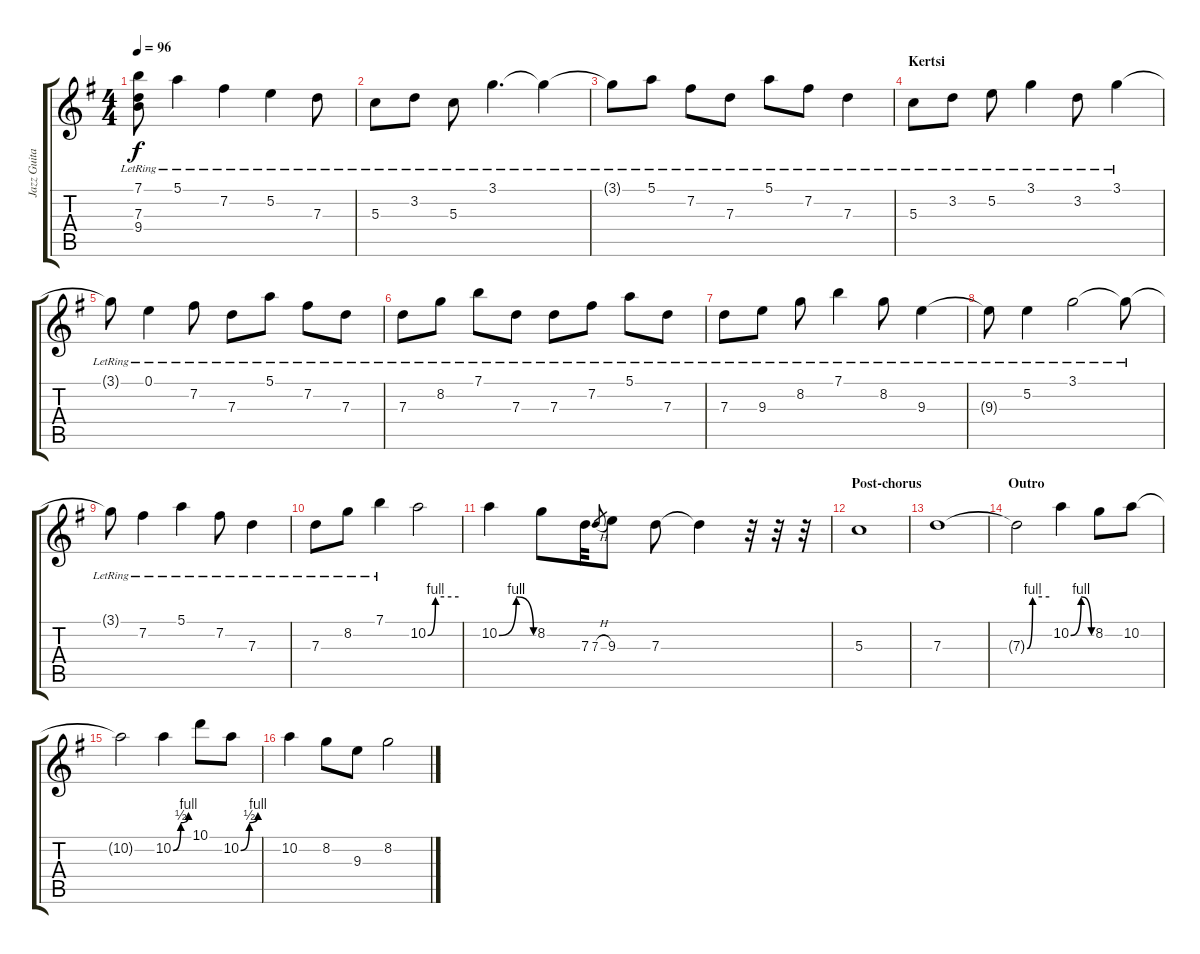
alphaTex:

\track ("Jazz Guitar" "Jazz Guita") {instrument electricguitarjazz}
\staff {score tabs}
\tuning (E4 B3 G3 D3 A2 E2) {hide}
\ts (4 4)
\tempo 96
\clef g2
\ks g
(7.1{lr t} 7.3{lr t} 9.4{lr t}).8{dy f} 5.1{lr}.4 7.2{lr}.4 5.2{lr}.4 7.3{lr}.8 |
5.3{lr}.8 3.2{lr}.8 5.3{lr}.8 3.1{lr}.4{d} 3.1{lr t}.4 |
3.1{lr t}.8 5.1{lr}.8 7.2{lr}.8 7.3{lr}.8 5.1{lr}.8 7.2{lr}.8 7.3{lr}.4 |
\section ("" "Kertsi")
5.3{lr}.8 3.2{lr}.8 5.2{lr}.8 3.1{lr}.4 3.2{lr}.8 3.1{lr}.4 |
3.1{lr t}.8 0.1{lr}.4 7.2{lr}.8 7.3{lr}.8 5.1{lr}.8 7.2{lr}.8 7.3{lr}.8 |
7.3{lr}.8 8.2{lr}.8 7.1{lr}.8 7.3{lr}.8 7.3{lr}.8 7.2{lr}.8 5.1{lr}.8 7.3{lr}.8 |
7.3{lr}.8 9.3{lr}.8 8.2{lr}.8 7.1{lr}.4 8.2{lr}.8 9.3{lr}.4 |
9.3{lr t}.8 5.2{lr}.4 3.1{lr}.2 3.1{lr t}.8 |
3.1{lr t}.8 7.2{lr}.4 5.1{lr}.4 7.2{lr}.8 7.3{lr}.4 |
7.3{lr}.8 8.2{lr}.8 7.1{lr}.4 10.2{be (custom 0 0 0 0 15 4 60 4 15 4 60 4)}.2 |
10.2{be (custom 0 0 0 0 30 4 30 4 60 0)}.4 8.2.8 7.3.32 7.3{h}.8{gr} 9.3.8 7.3.8 7.3{t}.4 r.32 r.32 r.32 |
\section ("" "Post-chorus")
5.3.1 |
7.3.1 |
\section ("" "Outro")
7.3{be (custom 0 0 0 0 15 4 60 4) t}.2 10.2{be (custom 0 0 0 0 30 4 30 4 60 0)}.4 8.2.8 10.2.8 |
10.2{t}.2 10.2{be (custom 0 0 0 0 30 2 30 2 60 4)}.4 10.1.8 10.2{be (custom 0 0 0 0 30 2 30 2 60 4)}.8 |
10.2.4 8.2.8 9.3.8 8.2.2
